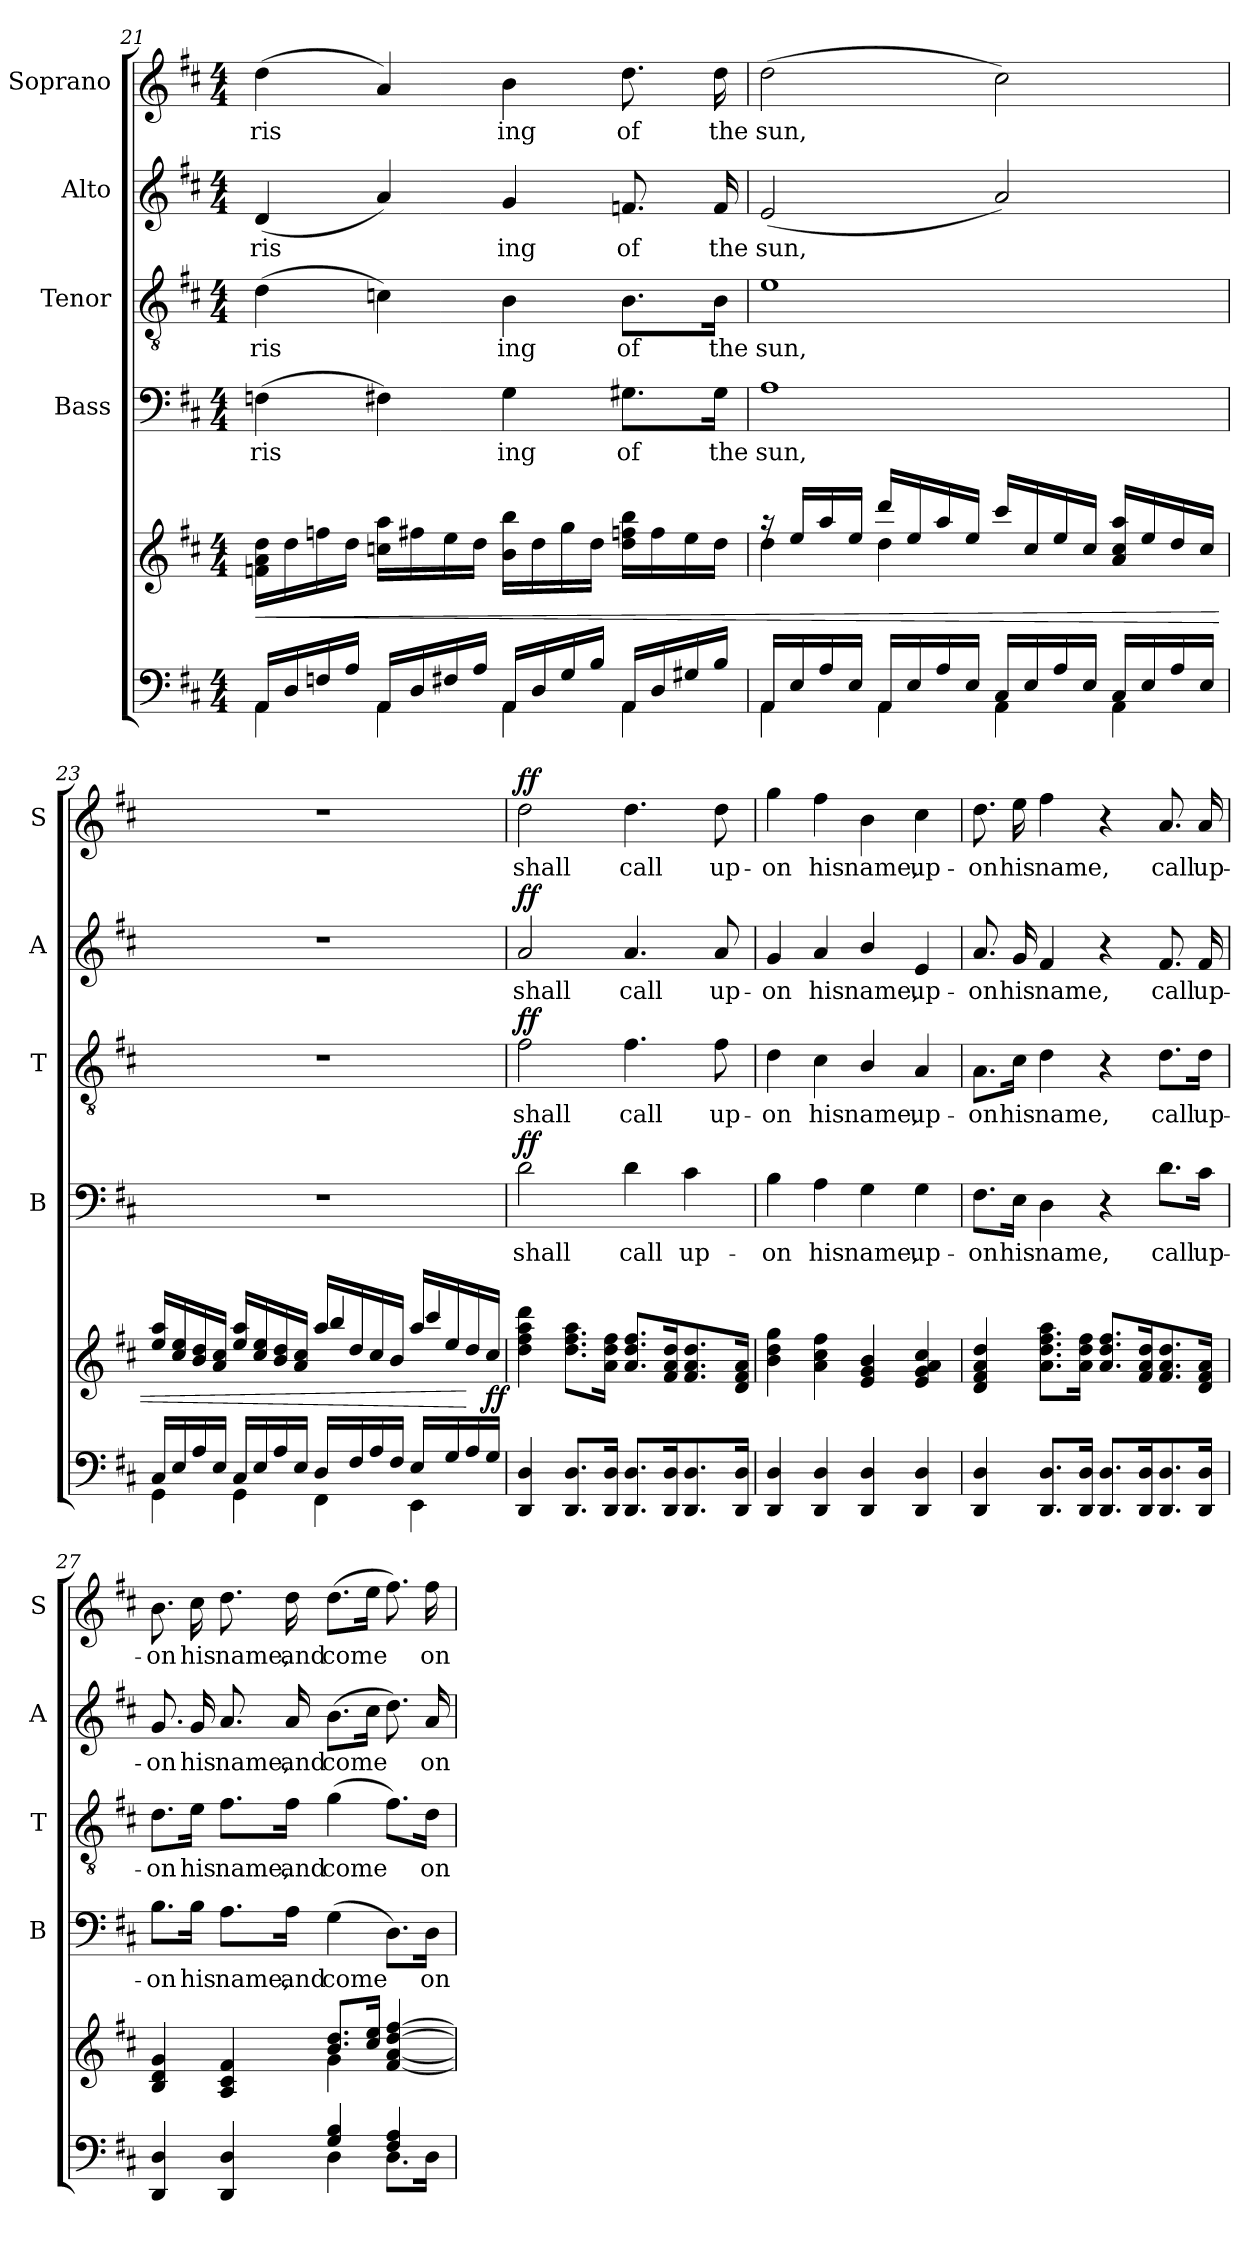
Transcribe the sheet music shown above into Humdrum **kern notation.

**kern	**kern	**dynam	**kern	**text	**dynam	**kern	**text	**dynam	**kern	**text	**dynam	**kern	**text	**dynam
*part6	*part5	*part5	*part4	*part4	*part4	*part3	*part3	*part3	*part2	*part2	*part2	*part1	*part1	*part1
*staff6	*staff5	*staff5	*staff4	*staff4	*staff4	*staff3	*staff3	*staff3	*staff2	*staff2	*staff2	*staff1	*staff1	*staff1
*	*	*	*I"Bass	*	*	*I"Tenor	*	*	*I"Alto	*	*	*I"Soprano	*	*
*	*	*	*I'B	*	*	*I'T	*	*	*I'A	*	*	*I'S	*	*
!!LO:LB:g=z
*clefF4	*clefG2	*	*clefF4	*	*	*clefGv2	*	*	*clefG2	*	*	*clefG2	*	*
*k[f#c#]	*k[f#c#]	*	*k[f#c#]	*	*	*k[f#c#]	*	*	*k[f#c#]	*	*	*k[f#c#]	*	*
*D:	*D:	*	*D:	*	*	*D:	*	*	*D:	*	*	*D:	*	*
*M4/4	*M4/4	*	*M4/4	*	*	*M4/4	*	*	*M4/4	*	*	*M4/4	*	*
=21	=21	=21	=21	=21	=21	=21	=21	=21	=21	=21	=21	=21	=21	=21
*^	*	*	*	*	*	*	*	*	*	*	*	*	*	*
!	!	!	!LO:HP:b	!	!LO:LY:b	!	!	!LO:LY:b	!	!	!LO:LY:b	!	!	!LO:LY:b	!
*	*	*^	*	*	*	*	*	*	*	*	*	*	*	*	*
16AA/LL	4AA\	16fn\ 16a\ 16dd\LL	1ryy	<	(>4Fn\	ris­	.	(>4d\	ris­	.	(<4d/	ris­	.	(<4dd\	ris­	.
16D/	.	16dd\	.	.	.	.	.	.	.	.	.	.	.	.	.	.
16Fn/	.	16ffn\	.	.	.	.	.	.	.	.	.	.	.	.	.	.
16A/JJ	.	16dd\JJ	.	.	.	.	.	.	.	.	.	.	.	.	.	.
16AA/LL	4AA\	16ccn\ 16aa\LL	.	.	4F#X\)	.	.	4cn\)	.	.	4a/)	.	.	4a/)	.	.
16D/	.	16ff#X\	.	.	.	.	.	.	.	.	.	.	.	.	.	.
16F#X/	.	16ee\	.	.	.	.	.	.	.	.	.	.	.	.	.	.
16A/JJ	.	16dd\JJ	.	.	.	.	.	.	.	.	.	.	.	.	.	.
!	!	!	!	!	!	!LO:LY:b	!	!	!LO:LY:b	!	!	!LO:LY:b	!	!	!LO:LY:b	!
16AA/LL	4AA\	16b\ 16bb\LL	.	.	4G\	ing	.	4B\	ing	.	4g/	ing	.	4b\	ing	.
16D/	.	16dd\	.	.	.	.	.	.	.	.	.	.	.	.	.	.
16G/	.	16gg\	.	.	.	.	.	.	.	.	.	.	.	.	.	.
16B/JJ	.	16dd\JJ	.	.	.	.	.	.	.	.	.	.	.	.	.	.
!	!	!	!	!	!	!LO:LY:b	!	!	!LO:LY:b	!	!	!LO:LY:b	!	!	!LO:LY:b	!
16AA/LL	4AA\	16dd\ 16ffn\ 16bb\LL	.	.	8.G#X\L	of	.	8.B\L	of	.	8.fn/	of	.	8.dd\	of	.
16D/	.	16ff\	.	.	.	.	.	.	.	.	.	.	.	.	.	.
16G#X/	.	16ee\	.	.	.	.	.	.	.	.	.	.	.	.	.	.
!	!	!	!	!	!	!LO:LY:b	!	!	!LO:LY:b	!	!	!LO:LY:b	!	!	!LO:LY:b	!
16B/JJ	.	16dd\JJ	.	.	16G#\Jk	the	.	16B\Jk	the	.	16f/	the	.	16dd\	the	.
=22	=22	=22	=22	=22	=22	=22	=22	=22	=22	=22	=22	=22	=22	=22	=22	=22
!	!	!	!	!	!	!LO:LY:b	!	!	!LO:LY:b	!	!	!LO:LY:b	!	!	!LO:LY:b	!
16AA/LL	4AA\	16raa	4dd\	.	1A	sun,	.	1e	sun,	.	(<2e/	sun,	.	(>2dd\	sun,	.
16E/	.	16ee/LL	.	.	.	.	.	.	.	.	.	.	.	.	.	.
16A/	.	16aa/	.	.	.	.	.	.	.	.	.	.	.	.	.	.
16E/JJ	.	16ee/JJ	.	.	.	.	.	.	.	.	.	.	.	.	.	.
16AA/LL	4AA\	16ddd/LL	4dd\	.	.	.	.	.	.	.	.	.	.	.	.	.
16E/	.	16ee/	.	.	.	.	.	.	.	.	.	.	.	.	.	.
16A/	.	16aa/	.	.	.	.	.	.	.	.	.	.	.	.	.	.
16E/JJ	.	16ee/JJ	.	.	.	.	.	.	.	.	.	.	.	.	.	.
16C#/LL	4AA\	16ccc#/LL	2ryy	.	.	.	.	.	.	.	2a/)	.	.	2cc#\)	.	.
16E/	.	16cc#/	.	.	.	.	.	.	.	.	.	.	.	.	.	.
16A/	.	16ee/	.	.	.	.	.	.	.	.	.	.	.	.	.	.
16E/JJ	.	16cc#/JJ	.	.	.	.	.	.	.	.	.	.	.	.	.	.
16C#/LL	4AA\	16a/ 16cc#/ 16aa/LL	.	.	.	.	.	.	.	.	.	.	.	.	.	.
16E/	.	16ee/	.	.	.	.	.	.	.	.	.	.	.	.	.	.
16A/	.	16dd/	.	.	.	.	.	.	.	.	.	.	.	.	.	.
16E/JJ	.	16cc#/JJ	.	.	.	.	.	.	.	.	.	.	.	.	.	.
=23	=23	=23	=23	=23	=23	=23	=23	=23	=23	=23	=23	=23	=23	=23	=23	=23
16C#/LL	4GG\	16ee/ 16aa/LL	2ryy	.	1r	.	.	1r	.	.	1r	.	.	1r	.	.
16E/	.	16cc#/ 16ee/	.	.	.	.	.	.	.	.	.	.	.	.	.	.
16A/	.	16b/ 16dd/	.	.	.	.	.	.	.	.	.	.	.	.	.	.
16E/JJ	.	16a/ 16cc#/JJ	.	.	.	.	.	.	.	.	.	.	.	.	.	.
16C#/LL	4GG\	16ee/ 16aa/LL	.	.	.	.	.	.	.	.	.	.	.	.	.	.
16E/	.	16cc#/ 16ee/	.	.	.	.	.	.	.	.	.	.	.	.	.	.
16A/	.	16b/ 16dd/	.	.	.	.	.	.	.	.	.	.	.	.	.	.
16E/JJ	.	16a/ 16cc#/JJ	.	.	.	.	.	.	.	.	.	.	.	.	.	.
16D/LL	4FF#\	16aa/LL	4bb/	.	.	.	.	.	.	.	.	.	.	.	.	.
16F#/	.	16dd/	.	.	.	.	.	.	.	.	.	.	.	.	.	.
16A/	.	16cc#/	.	.	.	.	.	.	.	.	.	.	.	.	.	.
16F#/JJ	.	16b/JJ	.	.	.	.	.	.	.	.	.	.	.	.	.	.
16E/LL	4EE\	16aa/LL	4ccc#/	.	.	.	.	.	.	.	.	.	.	.	.	.
16G/	.	16ee/	.	.	.	.	.	.	.	.	.	.	.	.	.	.
16A/	.	16dd/	.	[	.	.	.	.	.	.	.	.	.	.	.	.
!	!	!	!	!LO:DY:b	!	!	!	!	!	!	!	!	!	!	!	!
16G/JJ	.	16cc#/JJ	.	ff	.	.	.	.	.	.	.	.	.	.	.	.
=24	=24	=24	=24	=24	=24	=24	=24	=24	=24	=24	=24	=24	=24	=24	=24	=24
!	!	!	!	!	!	!LO:LY:b	!LO:DY:b	!	!LO:LY:b	!LO:DY:b	!	!LO:LY:b	!LO:DY:b	!	!LO:LY:b	!LO:DY:b
4DD/ 4D/	1ryy	4dd\ 4ff#\ 4aa\ 4ddd\	1ryy	.	2d\	shall	ff	2f#\	shall	ff	2a/	shall	ff	2dd\	shall	ff
8.DD/ 8.D/L	.	8.dd\ 8.ff#\ 8.aa\L	.	.	.	.	.	.	.	.	.	.	.	.	.	.
16DD/ 16D/Jk	.	16a\ 16dd\ 16ff#\Jk	.	.	.	.	.	.	.	.	.	.	.	.	.	.
!	!	!	!	!	!	!LO:LY:b	!	!	!LO:LY:b	!	!	!LO:LY:b	!	!	!LO:LY:b	!
8.DD/ 8.D/L	.	8.a/ 8.dd/ 8.ff#/L	.	.	4d\	call	.	4.f#\	call	.	4.a/	call	.	4.dd\	call	.
16DD/ 16D/k	.	16f#/ 16a/ 16dd/k	.	.	.	.	.	.	.	.	.	.	.	.	.	.
!	!	!	!	!	!	!LO:LY:b	!	!	!	!	!	!	!	!	!	!
8.DD/ 8.D/	.	8.f#/ 8.a/ 8.dd/	.	.	4c#\	up-	.	.	.	.	.	.	.	.	.	.
!	!	!	!	!	!	!	!	!	!LO:LY:b	!	!	!LO:LY:b	!	!	!LO:LY:b	!
.	.	.	.	.	.	.	.	8f#\	up-	.	8a/	up-	.	8dd\	up-	.
16DD/ 16D/Jk	.	16d/ 16f#/ 16a/Jk	.	.	.	.	.	.	.	.	.	.	.	.	.	.
!!LO:PB:g=z
=25	=25	=25	=25	=25	=25	=25	=25	=25	=25	=25	=25	=25	=25	=25	=25	=25
!	!	!	!	!	!	!LO:LY:b	!	!	!LO:LY:b	!	!	!LO:LY:b	!	!	!LO:LY:b	!
4DD/ 4D/	1ryy	4b\ 4dd\ 4gg\	1ryy	.	4B\	-on	.	4d\	-on	.	4g/	-on	.	4gg\	-on	.
!	!	!	!	!	!	!LO:LY:b	!	!	!LO:LY:b	!	!	!LO:LY:b	!	!	!LO:LY:b	!
4DD/ 4D/	.	4a\ 4cc#\ 4ff#\	.	.	4A\	his	.	4c#\	his	.	4a/	his	.	4ff#\	his	.
!	!	!	!	!	!	!LO:LY:b	!	!	!LO:LY:b	!	!	!LO:LY:b	!	!	!LO:LY:b	!
4DD/ 4D/	.	4e/ 4g/ 4b/	.	.	4G\	name,	.	4B/	name,	.	4b/	name,	.	4b\	name,	.
!	!	!	!	!	!	!LO:LY:b	!	!	!LO:LY:b	!	!	!LO:LY:b	!	!	!LO:LY:b	!
4DD/ 4D/	.	4e/ 4g/ 4a/ 4cc#/	.	.	4G\	up-	.	4A/	up-	.	4e/	up-	.	4cc#\	up-	.
=26	=26	=26	=26	=26	=26	=26	=26	=26	=26	=26	=26	=26	=26	=26	=26	=26
!	!	!	!	!	!	!LO:LY:b	!	!	!LO:LY:b	!	!	!LO:LY:b	!	!	!LO:LY:b	!
4DD/ 4D/	1ryy	4d/ 4f#/ 4a/ 4dd/	1ryy	.	8.F#\L	-on	.	8.A\L	-on	.	8.a/	-on	.	8.dd\	-on	.
!	!	!	!	!	!	!LO:LY:b	!	!	!LO:LY:b	!	!	!LO:LY:b	!	!	!LO:LY:b	!
.	.	.	.	.	16E\Jk	his	.	16c#\Jk	his	.	16g/	his	.	16ee\	his	.
!	!	!	!	!	!	!LO:LY:b	!	!	!LO:LY:b	!	!	!LO:LY:b	!	!	!LO:LY:b	!
8.DD/ 8.D/L	.	8.a\ 8.dd\ 8.ff#\ 8.aa\L	.	.	4D\	name,	.	4d\	name,	.	4f#/	name,	.	4ff#\	name,	.
16DD/ 16D/Jk	.	16a\ 16dd\ 16ff#\Jk	.	.	.	.	.	.	.	.	.	.	.	.	.	.
8.DD/ 8.D/L	.	8.a/ 8.dd/ 8.ff#/L	.	.	4r	.	.	4r	.	.	4r	.	.	4r	.	.
16DD/ 16D/k	.	16f#/ 16a/ 16dd/k	.	.	.	.	.	.	.	.	.	.	.	.	.	.
!	!	!	!	!	!	!LO:LY:b	!	!	!LO:LY:b	!	!	!LO:LY:b	!	!	!LO:LY:b	!
8.DD/ 8.D/	.	8.f#/ 8.a/ 8.dd/	.	.	8.d\L	call	.	8.d\L	call	.	8.f#/	call	.	8.a/	call	.
!	!	!	!	!	!	!LO:LY:b	!	!	!LO:LY:b	!	!	!LO:LY:b	!	!	!LO:LY:b	!
16DD/ 16D/Jk	.	16d/ 16f#/ 16a/Jk	.	.	16c#\Jk	up-	.	16d\Jk	up-	.	16f#/	up-	.	16a/	up-	.
=27	=27	=27	=27	=27	=27	=27	=27	=27	=27	=27	=27	=27	=27	=27	=27	=27
!	!	!	!	!	!	!LO:LY:b	!	!	!LO:LY:b	!	!	!LO:LY:b	!	!	!LO:LY:b	!
4DD/ 4D/	2ryy	4B/ 4d/ 4g/	2ryy	.	8.B\L	-on	.	8.d\L	-on	.	8.g/	-on	.	8.b\	-on	.
!	!	!	!	!	!	!LO:LY:b	!	!	!LO:LY:b	!	!	!LO:LY:b	!	!	!LO:LY:b	!
.	.	.	.	.	16B\Jk	his	.	16e\Jk	his	.	16g/	his	.	16cc#\	his	.
!	!	!	!	!	!	!LO:LY:b	!	!	!LO:LY:b	!	!	!LO:LY:b	!	!	!LO:LY:b	!
4DD/ 4D/	.	4A/ 4c#/ 4f#/	.	.	8.A\L	name,	.	8.f#\L	name,	.	8.a/	name,	.	8.dd\	name,	.
!	!	!	!	!	!	!LO:LY:b	!	!	!LO:LY:b	!	!	!LO:LY:b	!	!	!LO:LY:b	!
.	.	.	.	.	16A\Jk	and	.	16f#\Jk	and	.	16a/	and	.	16dd\	and	.
!	!	!	!	!	!	!LO:LY:b	!	!	!LO:LY:b	!	!	!LO:LY:b	!	!	!LO:LY:b	!
4G/ 4B/	4D\	8.b/ 8.dd/L	4g\	.	(>4G\	come	.	(>4g\	come	.	(>8.b\L	come	.	(>8.dd\L	come	.
.	.	16cc#/ 16ee/Jk	.	.	.	.	.	.	.	.	16cc#\Jk	.	.	16ee\Jk	.	.
4F#/ 4A/	8.D\L	[>4f#/ [>4a/ [>4dd/ [>4ff#/	4ryy	.	8.D\L)	.	.	8.f#\L)	.	.	8.dd\)	.	.	8.ff#\)	.	.
!	!	!	!	!	!	!LO:LY:b	!	!	!LO:LY:b	!	!	!LO:LY:b	!	!	!LO:LY:b	!
.	16D\Jk	.	.	.	16D\Jk	on	.	16d\Jk	on	.	16a/	on	.	16ff#\	on	.
*v	*v	*	*	*	*	*	*	*	*	*	*	*	*	*	*	*
*	*v	*v	*	*	*	*	*	*	*	*	*	*	*	*	*
=	=	=	=	=	=	=	=	=	=	=	=	=	=	=
*-	*-	*-	*-	*-	*-	*-	*-	*-	*-	*-	*-	*-	*-	*-
